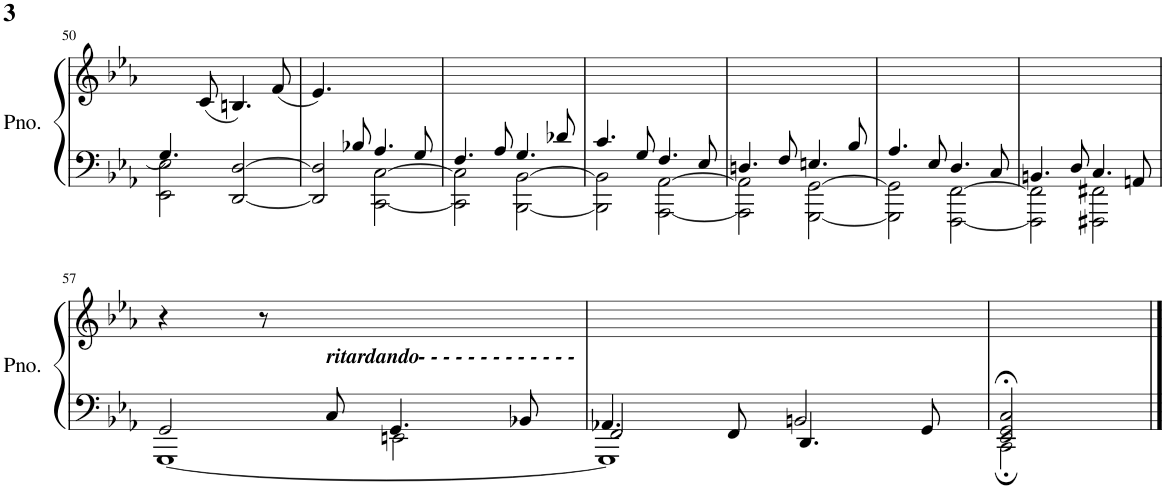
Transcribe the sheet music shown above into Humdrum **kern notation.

**kern	**kern
*part1	*part1
*staff2	*staff1
*I"Piano	*
*I'Pno.	*
!!LO:PB:g=z
*clefF4	*clefG2
*k[b-e-a-]	*k[b-e-a-]
*M2/2	*M2/2
*met(c|)	*met(c|)
=50	=50
*^	*
4.G/	2EE-\ 2E-\	4.ryy
2ryy	.	(8c/
.	[2DD/ [2D/	4.Bn/)
8ryy	.	(8f/
=51	=51	=51
4.ryy	2DD/] 2D/]	4.e-/)
8B-X/	.	2ryy
4.A-/	[2CC\ [2C\	.
8G/	.	8ryy
=52	=52	=52
4.F/	2CC\] 2C\]	1ryy
8A-/	.	.
4.G/	[2BBB-\ [2BB-\	.
8d-X/	.	.
=53	=53	=53
4.c/	2BBB-\] 2BB-\]	1ryy
8G/	.	.
4.F/	[2AAA-\ [2AA-\	.
8E-/	.	.
=54	=54	=54
4.Dn/	2AAA-\] 2AA-\]	1ryy
8F/	.	.
4.En/	[2GGG\ [2GG\	.
8B-/	.	.
=55	=55	=55
4.A-/	2GGG\] 2GG\]	1ryy
8E-/	.	.
4.D/	[2FFF\ [2FF\	.
8C/	.	.
=56	=56	=56
4.BBn/	2FFF\] 2FF\]	1ryy
8D/	.	.
4.C/	2FFF#X\ 2FF#X\	.
8AAn/	.	.
!!LO:LB:g=z
=57	=57	=57
*	*^	*
4.ryy	2GG/	[1GGG	4r
.	.	.	8r
8C/	.	.	2ryy
4.GG/	2EEn\	.	.
8BB-X/	.	.	8ryy
=58	=58	=58	=58
4.AA-X/	2FF/	1GGG]	1ryy
8FF/	.	.	.
4.DD/	2BBn/	.	.
8GG;</	.	.	.
*	*v	*v	*
=59	=59	=59
2EE-/;< 2GG/;< 2C/;<	2CC;\	2ryy
*v	*v	*
==	==
*-	*-
